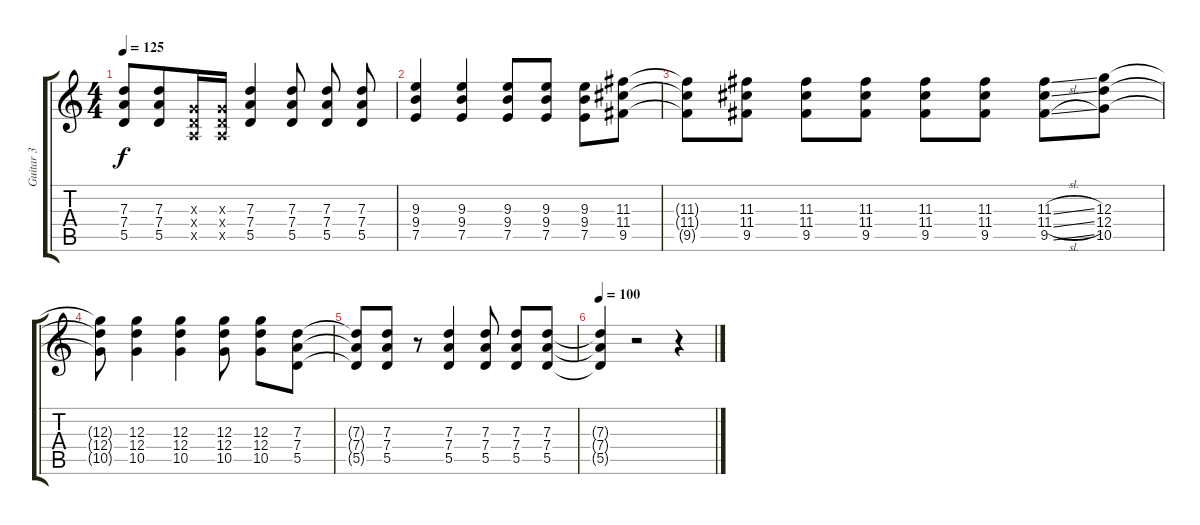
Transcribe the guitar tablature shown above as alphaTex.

\track ("Guitar 3" "Guitar 3") {instrument distortionguitar}
\staff {score tabs}
\tuning (E4 B3 G3 D3 A2 E2) {hide}
\ts (4 4)
\tempo 125
\clef g2
\ks c
(7.3{t} 7.4{t} 5.5{t}).8{dy f beam merge} (7.3 7.4 5.5).8{beam merge} (0.3{x} 0.4{x} 0.5{x}).16{beam merge} (0.3{x} 0.4{x} 0.5{x}).16 (7.3 7.4 5.5).4 (7.3 7.4 5.5).8{beam split} (7.3 7.4 5.5).8{beam split} (7.3 7.4 5.5).8 |
(9.3 9.4 7.5).4 (9.3 9.4 7.5).4 (9.3 9.4 7.5).8 (9.3 9.4 7.5).8 (9.3 9.4 7.5).8 (11.3 11.4 9.5).8 |
(11.3{t} 11.4{t} 9.5{t}).8 (11.3 11.4 9.5).8 (11.3 11.4 9.5).8 (11.3 11.4 9.5).8 (11.3 11.4 9.5).8 (11.3 11.4 9.5).8 (11.3{sl} 11.4{sl} 9.5{sl}).8 (12.3 12.4 10.5).8 |
(12.3{t} 12.4{t} 10.5{t}).8 (12.3 12.4 10.5).4 (12.3 12.4 10.5).4 (12.3 12.4 10.5).8 (12.3 12.4 10.5).8 (7.3 7.4 5.5).8 |
(7.3{t} 7.4{t} 5.5{t}).8 (7.3 7.4 5.5).8 r.8 (7.3 7.4 5.5).4 (7.3 7.4 5.5).8 (7.3 7.4 5.5).8 (7.3 7.4 5.5).8 |
\tempo 100
(7.3{t} 7.4{t} 5.5{t}).4 r.2 r.4
